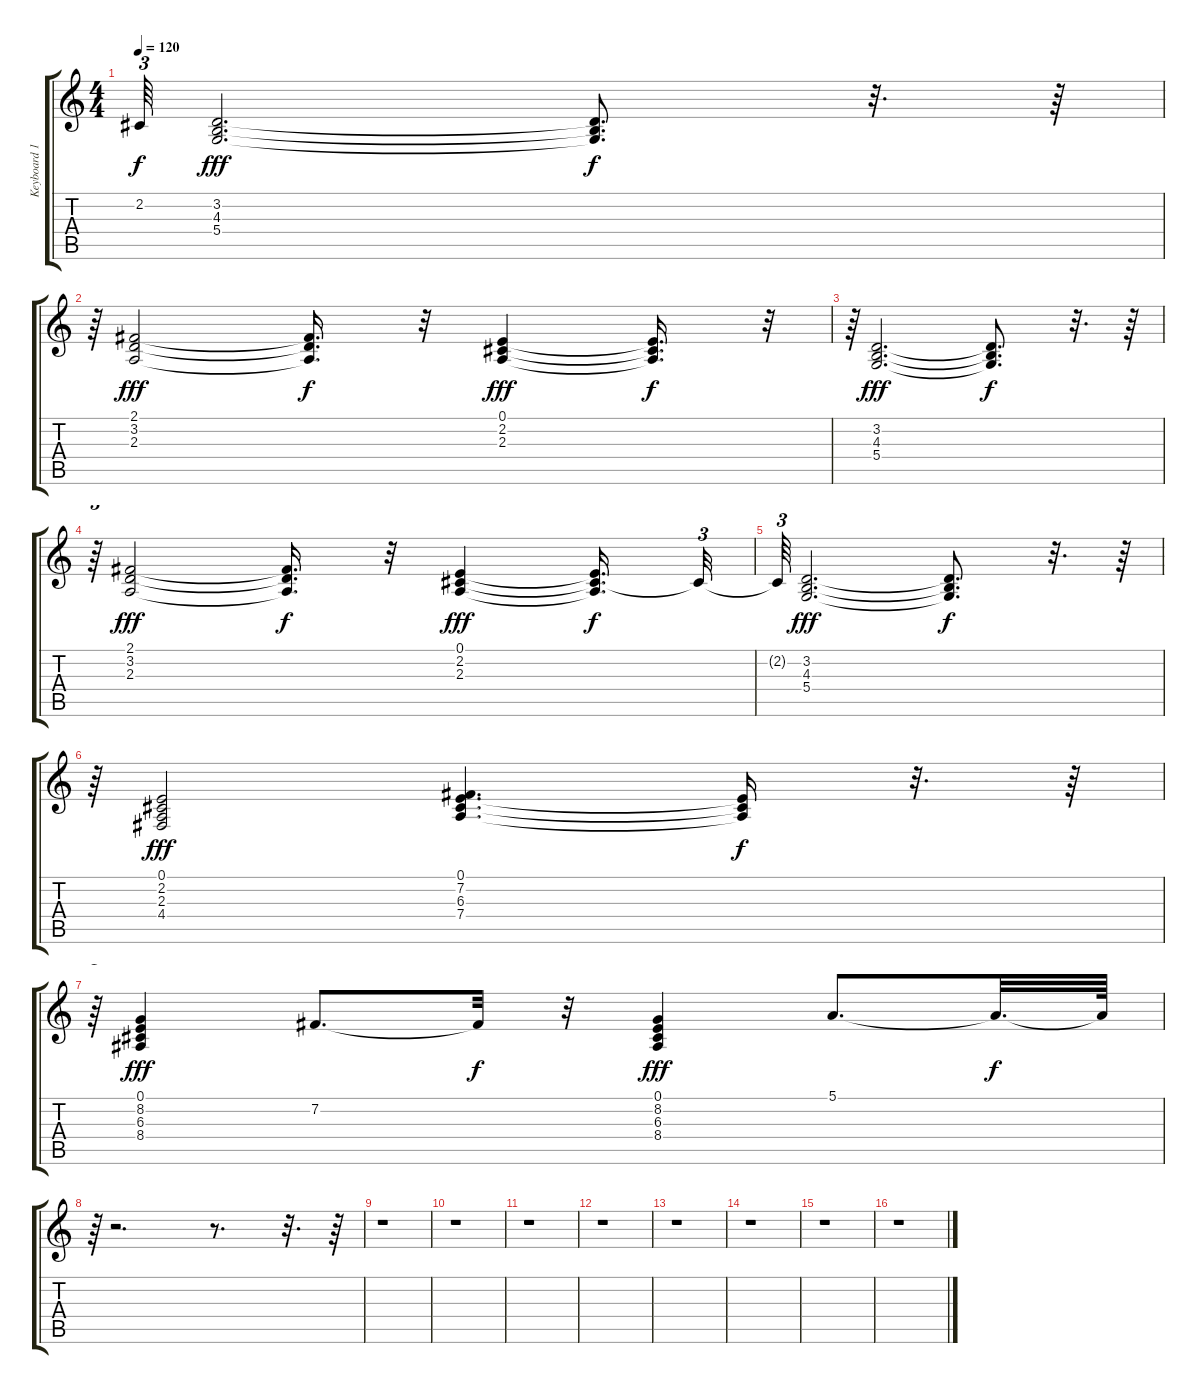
\track ("Keyboard 1 " "Keyboard 1") {instrument electricpiano2}
\staff {score tabs}
\tuning (E4 B3 G3 D3 A2 E2) {hide}
\ts (4 4)
\tempo 120
\clef g2
\ks c
2.2{t}.64{tu (3 2) dy f} (3.2 4.3 5.4).2{d dy fff} (3.2{t} 4.3{t} 5.4{t}).8{d dy f} r.32{d} r.64 |
r.64{tu (3 2)} (2.1 3.2 2.3).2{dy fff} (2.1{t} 3.2{t} 2.3{t}).16{d dy f} r.32 (0.1 2.2 2.3).4{dy fff} (0.1{t} 2.2{t} 2.3{t}).16{d dy f} r.32{tu (3 2)} |
r.64{tu (3 2)} (3.2 4.3 5.4).2{d dy fff} (3.2{t} 4.3{t} 5.4{t}).8{d dy f} r.32{d} r.64 |
r.64{tu (3 2)} (2.1 3.2 2.3).2{dy fff} (2.1{t} 3.2{t} 2.3{t}).16{d dy f} r.32 (0.1 2.2 2.3).4{dy fff} (0.1{t} 2.2{t} 2.3{t}).16{d dy f} 2.2{t}.32{tu (3 2)} |
2.2{t}.64{tu (3 2)} (3.2 4.3 5.4).2{d dy fff} (3.2{t} 4.3{t} 5.4{t}).8{d dy f} r.32{d} r.64 |
r.64{tu (3 2)} (0.1 2.2 2.3 4.4).2{dy fff} (0.1 7.2 6.3 7.4).4{d} (0.1{t} 6.3{t} 7.4{t}).16{dy f} r.32{d} r.64 |
r.64{tu (3 2)} (0.1 8.2 6.3 8.4).4{dy fff} 7.2.8{d} 7.2{t}.32{dy f} r.32 (0.1 8.2 6.3 8.4).4{dy fff} 5.1.8{d} 5.1{t}.32{d dy f} 5.1{t}.64 |
r.64{tu (3 2)} r.2{d} r.8{d} r.32{d} r.64 |
r.1 |
r.1 |
r.1 |
r.1 |
r.1 |
r.1 |
r.1 |
r.1
